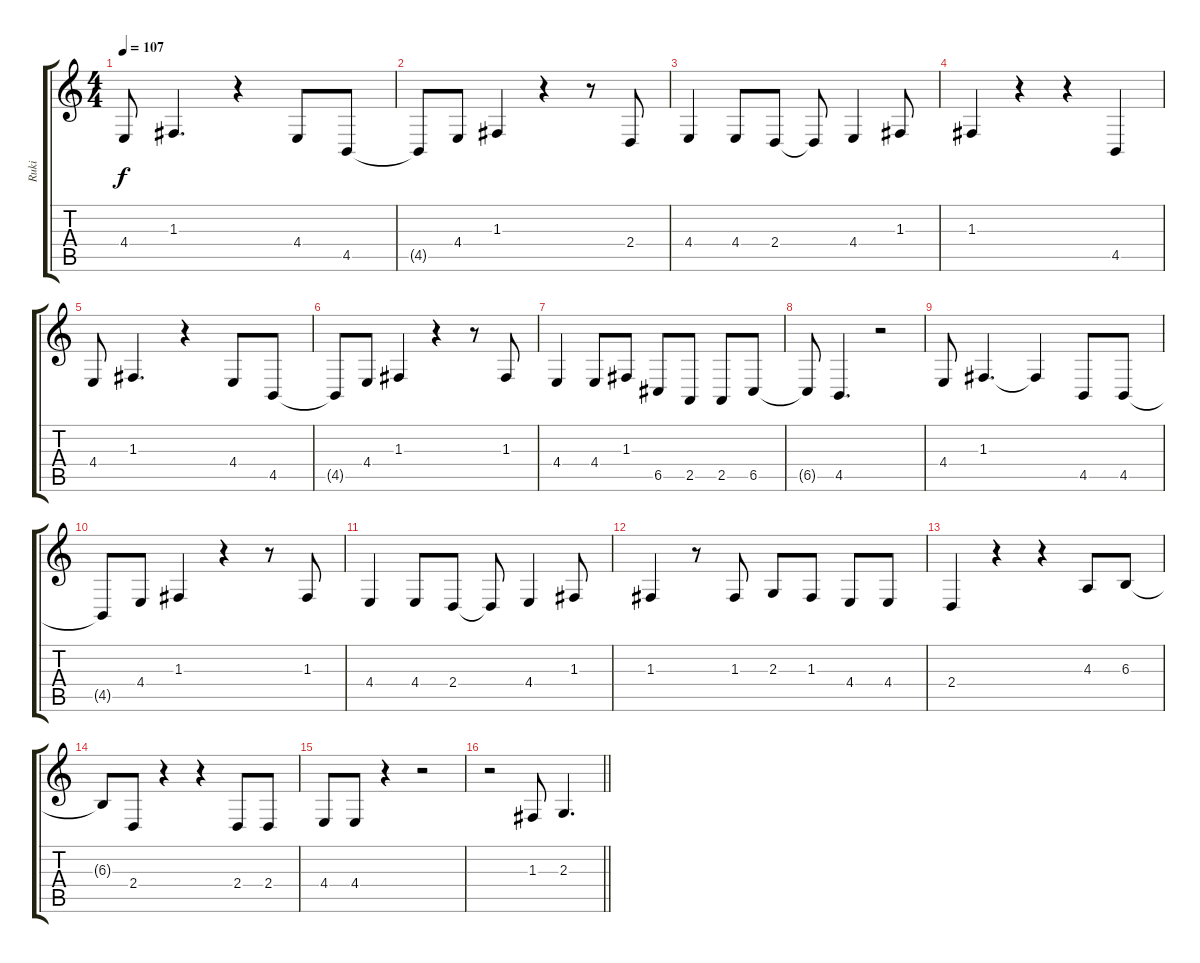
\track ("Ruki" "Ruki") {instrument lead6voice}
\staff {score tabs}
\tuning (D4 A3 F3 C3 G2 D2) {hide}
\ts (4 4)
\tempo 107
\clef g2
\ks c
4.4.8{dy f} 1.3.4{d} r.4 4.4.8 4.5.8 |
4.5{t}.8 4.4.8 1.3.4 r.4 r.8 2.4.8 |
4.4.4 4.4.8 2.4.8 2.4{t}.8 4.4.4 1.3.8 |
1.3.4 r.4 r.4 4.5.4 |
4.4.8 1.3.4{d} r.4 4.4.8 4.5.8 |
4.5{t}.8 4.4.8 1.3.4 r.4 r.8 1.3.8 |
4.4.4 4.4.8 1.3.8 6.5.8 2.5.8 2.5.8 6.5.8 |
6.5{t}.8 4.5.4{d} r.2 |
4.4.8 1.3.4{d} 1.3{t}.4 4.5.8 4.5.8 |
4.5{t}.8 4.4.8 1.3.4 r.4 r.8 1.3.8 |
4.4.4 4.4.8 2.4.8 2.4{t}.8 4.4.4 1.3.8 |
1.3.4 r.8 1.3.8 2.3.8 1.3.8 4.4.8 4.4.8 |
2.4.4 r.4 r.4 4.3.8 6.3.8 |
6.3{t}.8 2.4.8 r.4 r.4 2.4.8 2.4.8 |
4.4.8 4.4.8 r.4 r.2 |
\barLineRight lightlight
r.2 1.3.8 2.3.4{d}
